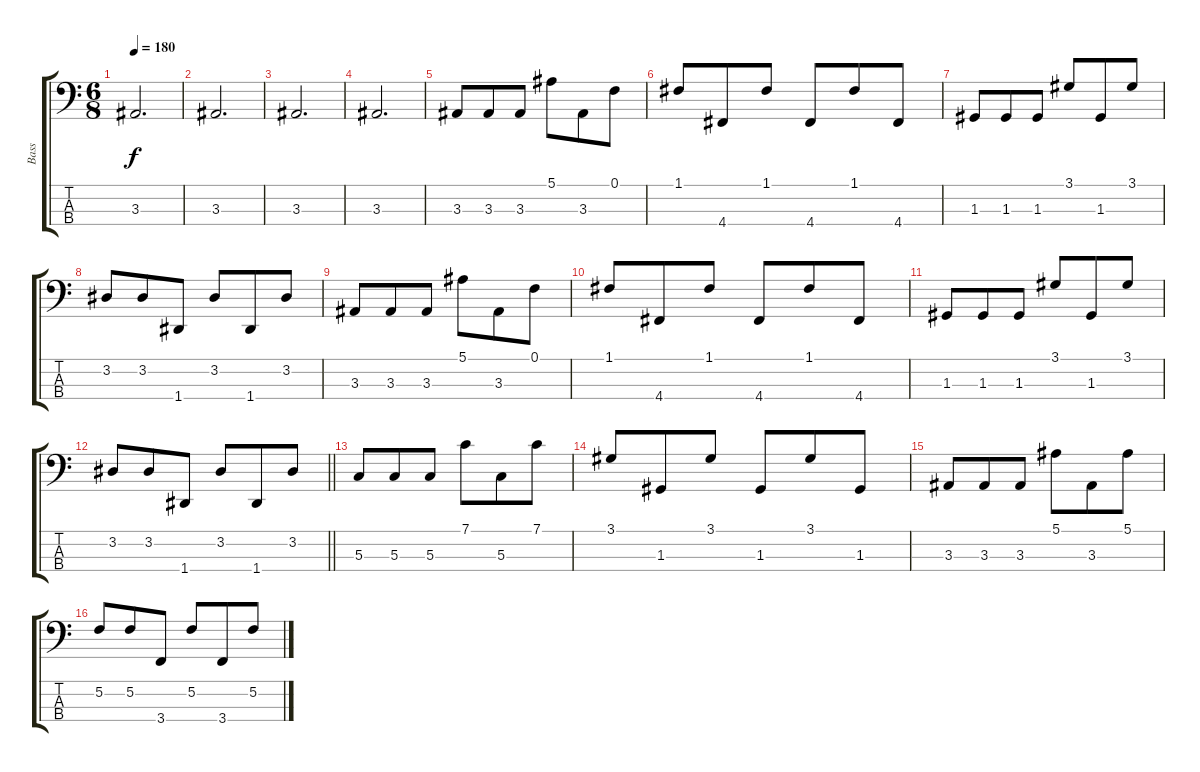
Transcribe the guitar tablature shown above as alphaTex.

\track ("Bass" "Bass") {instrument electricbasspick}
\staff {score tabs}
\tuning (F2 C2 G1 D1) {hide}
\ts (6 8)
\tempo 180
\clef f4
\ks c
3.3.2{d dy f} |
3.3.2{d} |
3.3.2{d} |
3.3.2{d} |
3.3.8 3.3.8 3.3.8 5.1.8 3.3.8 0.1.8 |
1.1.8 4.4.8 1.1.8 4.4.8 1.1.8 4.4.8 |
1.3.8 1.3.8 1.3.8 3.1.8 1.3.8 3.1.8 |
3.2.8 3.2.8 1.4.8 3.2.8 1.4.8 3.2.8 |
3.3.8 3.3.8 3.3.8 5.1.8 3.3.8 0.1.8 |
1.1.8 4.4.8 1.1.8 4.4.8 1.1.8 4.4.8 |
1.3.8 1.3.8 1.3.8 3.1.8 1.3.8 3.1.8 |
\barLineRight lightlight
3.2.8 3.2.8 1.4.8 3.2.8 1.4.8 3.2.8 |
5.3.8 5.3.8 5.3.8 7.1.8 5.3.8 7.1.8 |
3.1.8 1.3.8 3.1.8 1.3.8 3.1.8 1.3.8 |
3.3.8 3.3.8 3.3.8 5.1.8 3.3.8 5.1.8 |
5.2.8 5.2.8 3.4.8 5.2.8 3.4.8 5.2.8
